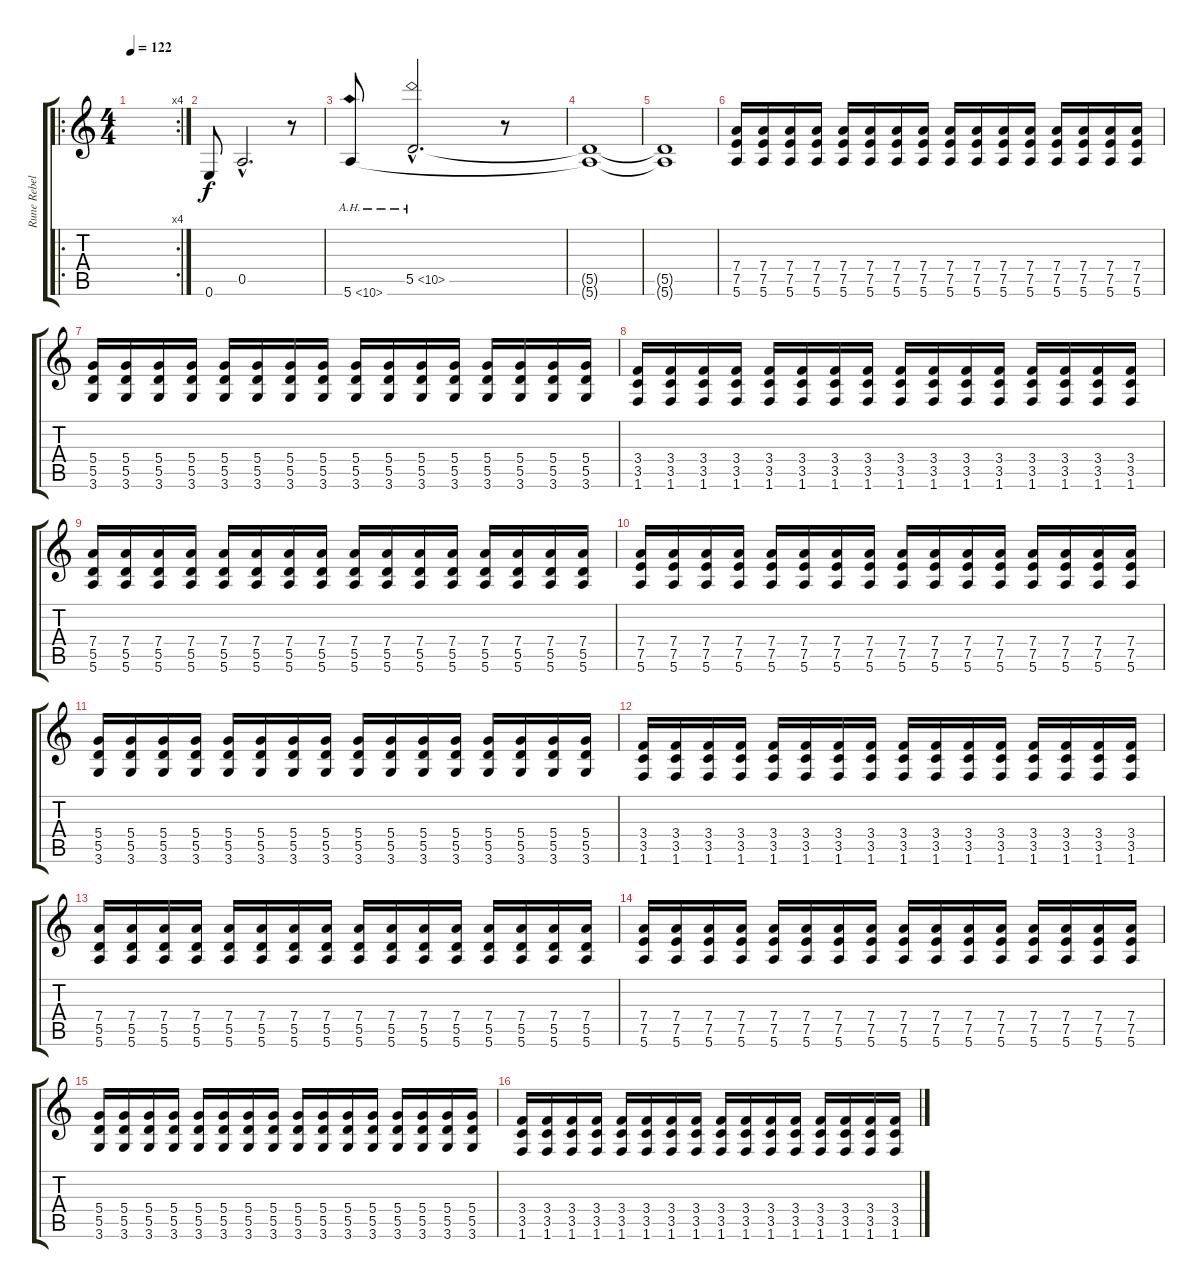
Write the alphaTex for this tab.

\track ("Rune Rebellion" "Rune Rebel") {instrument overdrivenguitar}
\staff {score tabs}
\tuning (E4 B3 G3 D3 A2 E2) {hide}
\ro
\rc 4
\ts (4 4)
\tempo 122
\clef g2
\ks c
|
0.6.8 0.5{hac}.2{d} r.8 |
5.6{ah 5}.8 5.5{ah 5 hac}.2{d} r.8 |
(5.5{t} 5.6{t}).1 |
(5.5{t} 5.6{t}).1 |
(7.4 7.5 5.6).16 (7.4 7.5 5.6).16 (7.4 7.5 5.6).16 (7.4 7.5 5.6).16 (7.4 7.5 5.6).16 (7.4 7.5 5.6).16 (7.4 7.5 5.6).16 (7.4 7.5 5.6).16 (7.4 7.5 5.6).16 (7.4 7.5 5.6).16 (7.4 7.5 5.6).16 (7.4 7.5 5.6).16 (7.4 7.5 5.6).16 (7.4 7.5 5.6).16 (7.4 7.5 5.6).16 (7.4 7.5 5.6).16 |
(5.4 5.5 3.6).16 (5.4 5.5 3.6).16 (5.4 5.5 3.6).16 (5.4 5.5 3.6).16 (5.4 5.5 3.6).16 (5.4 5.5 3.6).16 (5.4 5.5 3.6).16 (5.4 5.5 3.6).16 (5.4 5.5 3.6).16 (5.4 5.5 3.6).16 (5.4 5.5 3.6).16 (5.4 5.5 3.6).16 (5.4 5.5 3.6).16 (5.4 5.5 3.6).16 (5.4 5.5 3.6).16 (5.4 5.5 3.6).16 |
(3.4 3.5 1.6).16 (3.4 3.5 1.6).16 (3.4 3.5 1.6).16 (3.4 3.5 1.6).16 (3.4 3.5 1.6).16 (3.4 3.5 1.6).16 (3.4 3.5 1.6).16 (3.4 3.5 1.6).16 (3.4 3.5 1.6).16 (3.4 3.5 1.6).16 (3.4 3.5 1.6).16 (3.4 3.5 1.6).16 (3.4 3.5 1.6).16 (3.4 3.5 1.6).16 (3.4 3.5 1.6).16 (3.4 3.5 1.6).16 |
(7.4 5.5 5.6).16 (7.4 5.5 5.6).16 (7.4 5.5 5.6).16 (7.4 5.5 5.6).16 (7.4 5.5 5.6).16 (7.4 5.5 5.6).16 (7.4 5.5 5.6).16 (7.4 5.5 5.6).16 (7.4 5.5 5.6).16 (7.4 5.5 5.6).16 (7.4 5.5 5.6).16 (7.4 5.5 5.6).16 (7.4 5.5 5.6).16 (7.4 5.5 5.6).16 (7.4 5.5 5.6).16 (7.4 5.5 5.6).16 |
(7.4 7.5 5.6).16 (7.4 7.5 5.6).16 (7.4 7.5 5.6).16 (7.4 7.5 5.6).16 (7.4 7.5 5.6).16 (7.4 7.5 5.6).16 (7.4 7.5 5.6).16 (7.4 7.5 5.6).16 (7.4 7.5 5.6).16 (7.4 7.5 5.6).16 (7.4 7.5 5.6).16 (7.4 7.5 5.6).16 (7.4 7.5 5.6).16 (7.4 7.5 5.6).16 (7.4 7.5 5.6).16 (7.4 7.5 5.6).16 |
(5.4 5.5 3.6).16 (5.4 5.5 3.6).16 (5.4 5.5 3.6).16 (5.4 5.5 3.6).16 (5.4 5.5 3.6).16 (5.4 5.5 3.6).16 (5.4 5.5 3.6).16 (5.4 5.5 3.6).16 (5.4 5.5 3.6).16 (5.4 5.5 3.6).16 (5.4 5.5 3.6).16 (5.4 5.5 3.6).16 (5.4 5.5 3.6).16 (5.4 5.5 3.6).16 (5.4 5.5 3.6).16 (5.4 5.5 3.6).16 |
(3.4 3.5 1.6).16 (3.4 3.5 1.6).16 (3.4 3.5 1.6).16 (3.4 3.5 1.6).16 (3.4 3.5 1.6).16 (3.4 3.5 1.6).16 (3.4 3.5 1.6).16 (3.4 3.5 1.6).16 (3.4 3.5 1.6).16 (3.4 3.5 1.6).16 (3.4 3.5 1.6).16 (3.4 3.5 1.6).16 (3.4 3.5 1.6).16 (3.4 3.5 1.6).16 (3.4 3.5 1.6).16 (3.4 3.5 1.6).16 |
(7.4 5.5 5.6).16 (7.4 5.5 5.6).16 (7.4 5.5 5.6).16 (7.4 5.5 5.6).16 (7.4 5.5 5.6).16 (7.4 5.5 5.6).16 (7.4 5.5 5.6).16 (7.4 5.5 5.6).16 (7.4 5.5 5.6).16 (7.4 5.5 5.6).16 (7.4 5.5 5.6).16 (7.4 5.5 5.6).16 (7.4 5.5 5.6).16 (7.4 5.5 5.6).16 (7.4 5.5 5.6).16 (7.4 5.5 5.6).16 |
(7.4 7.5 5.6).16 (7.4 7.5 5.6).16 (7.4 7.5 5.6).16 (7.4 7.5 5.6).16 (7.4 7.5 5.6).16 (7.4 7.5 5.6).16 (7.4 7.5 5.6).16 (7.4 7.5 5.6).16 (7.4 7.5 5.6).16 (7.4 7.5 5.6).16 (7.4 7.5 5.6).16 (7.4 7.5 5.6).16 (7.4 7.5 5.6).16 (7.4 7.5 5.6).16 (7.4 7.5 5.6).16 (7.4 7.5 5.6).16 |
(5.4 5.5 3.6).16 (5.4 5.5 3.6).16 (5.4 5.5 3.6).16 (5.4 5.5 3.6).16 (5.4 5.5 3.6).16 (5.4 5.5 3.6).16 (5.4 5.5 3.6).16 (5.4 5.5 3.6).16 (5.4 5.5 3.6).16 (5.4 5.5 3.6).16 (5.4 5.5 3.6).16 (5.4 5.5 3.6).16 (5.4 5.5 3.6).16 (5.4 5.5 3.6).16 (5.4 5.5 3.6).16 (5.4 5.5 3.6).16 |
(3.4 3.5 1.6).16 (3.4 3.5 1.6).16 (3.4 3.5 1.6).16 (3.4 3.5 1.6).16 (3.4 3.5 1.6).16 (3.4 3.5 1.6).16 (3.4 3.5 1.6).16 (3.4 3.5 1.6).16 (3.4 3.5 1.6).16 (3.4 3.5 1.6).16 (3.4 3.5 1.6).16 (3.4 3.5 1.6).16 (3.4 3.5 1.6).16 (3.4 3.5 1.6).16 (3.4 3.5 1.6).16 (3.4 3.5 1.6).16
